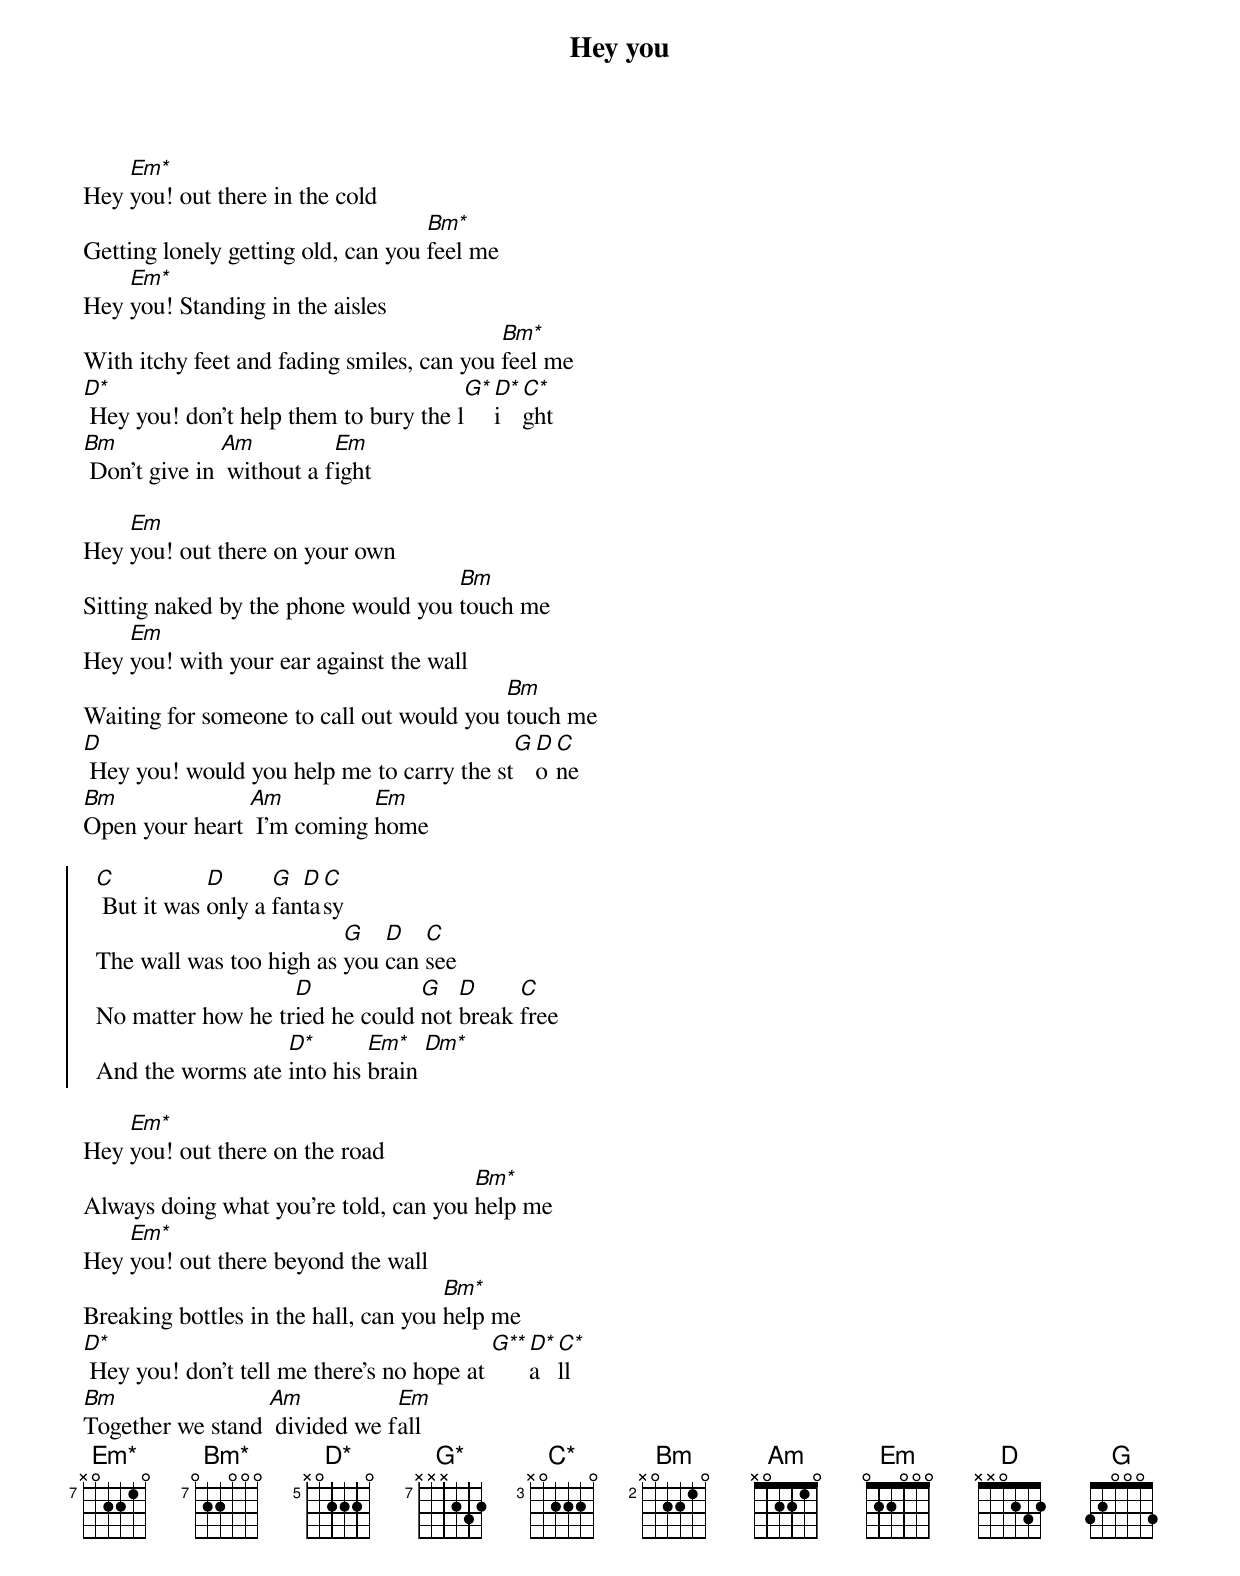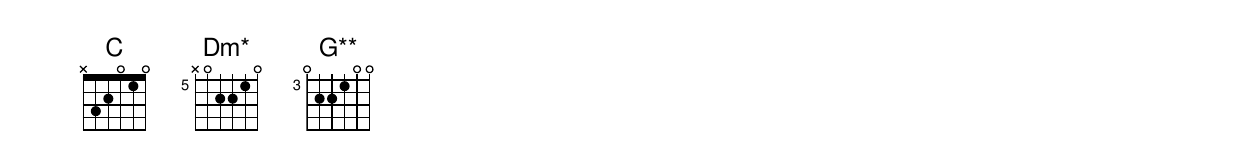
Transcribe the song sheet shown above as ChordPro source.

{title: Hey you}
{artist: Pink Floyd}
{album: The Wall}
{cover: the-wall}
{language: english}
{columns: 1}
{define: Em* base-fret 7 frets X 0 2 2 1 0}
{define: Dm* base-fret 5 frets X 0 2 2 1 0}
{define: Bm* base-fret 7 frets 0 2 2 0 0 0}
{define: D* base-fret 5 frets X 0 2 2 2 0}
{define: G* base-fret 7 frets X X X 2 3 2}
{define: C* base-fret 3 frets X 0 2 2 2 0}
{define: Bm base-fret 2 frets X 0 2 2 1 0}
{define: Am frets X 0 2 2 1 0}
{define: Em frets 0 2 2 0 0 0}
{define: D frets X X 0 2 3 2}
{define: G frets 3 2 0 0 0 3}
{define: C frets X 3 2 0 1 0}
{define: G** base-fret 3 frets 0 2 2 1 0 0}

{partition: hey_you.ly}

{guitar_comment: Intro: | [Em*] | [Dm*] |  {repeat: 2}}
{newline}
Hey [Em*]you! out there in the cold
Getting lonely getting old, can you [Bm*]feel me
Hey [Em*]you! Standing in the aisles
With itchy feet and fading smiles, can you [Bm*]feel me
[D*] Hey you! don't help them to bury the l[G*][D*]i[C*]ght
[Bm] Don't give in [Am] without a f[Em]ight

Hey [Em]you! out there on your own
Sitting naked by the phone would you [Bm]touch me
Hey [Em]you! with your ear against the wall
Waiting for someone to call out would you [Bm]touch me
[D] Hey you! would you help me to carry the st[G][D]o[C]ne
[Bm]Open your heart [Am] I'm coming [Em]home
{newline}
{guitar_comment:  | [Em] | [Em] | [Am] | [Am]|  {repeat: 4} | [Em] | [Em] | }

{start_of_chorus}
  [C] But it was [D]only a [G]fan[D]ta[C]sy
  The wall was too high as [G]you [D]can [C]see
  No matter how he tr[D]ied he could [G]not [D]break [C]free
  And the worms ate [D*]into his [Em*]brain [Dm*]
{end_of_chorus}

Hey [Em*]you! out there on the road
Always doing what you're told, can you [Bm*]help me
Hey [Em*]you! out there beyond the wall
Breaking bottles in the hall, can you [Bm*]help me
[D*] Hey you! don't tell me there's no hope at [G**][D*]a[C*]ll
[Bm]Together we stand [Am] divided we f[Em]all
